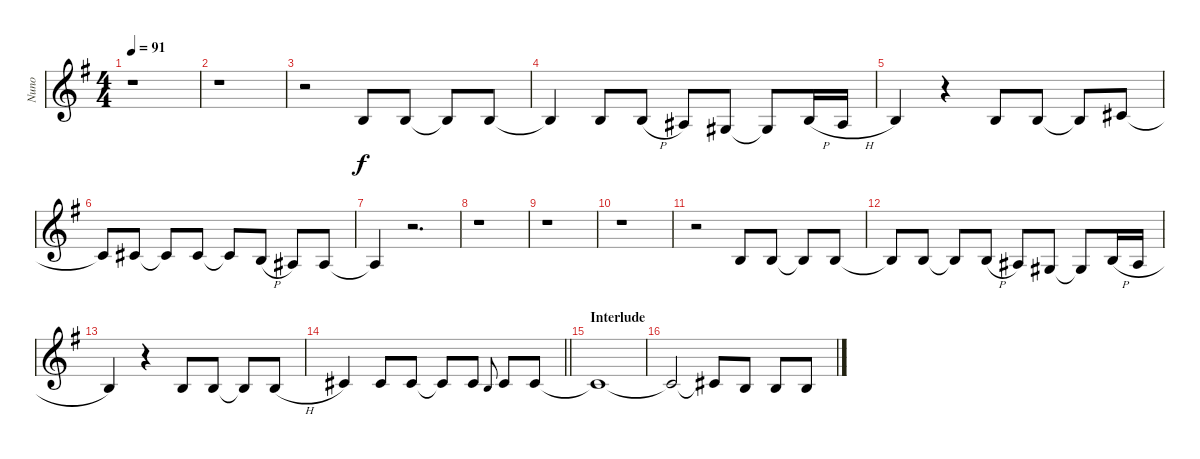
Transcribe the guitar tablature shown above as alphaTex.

\track ("Nuno" "Nuno") {instrument frenchhorn}
\staff {score}
\tuning (Eb4 Bb3 Gb3 Db3 Ab2 Eb2) {hide}
\ts (4 4)
\tempo 91
\clef g2
\ks g
r.1{dy f} |
r.1 |
r.2 1.2.8 1.2.8 1.2{t}.8 1.2.8 |
1.2{t}.4 5.3.8 5.3{h}.8 4.3.8 2.3.8 2.3{t}.8 5.3{h}.16 4.3{h}.16 |
5.3.4 r.4 5.3.8 5.3.8 5.3{t}.8 7.3.8 |
7.3{t}.8 7.3.8 7.3{t}.8 7.3.8 7.3{t}.8 5.3{h}.8 4.3.8 4.3.8 |
4.3{t}.4 r.2{d} |
r.1 |
r.1 |
r.1 |
r.2 1.2.8 1.2.8 1.2{t}.8 1.2.8 |
1.2{t}.8 1.2.8 1.2{t}.8 5.3{h}.8 4.3.8 2.3.8 2.3{t}.8 5.3{h}.16 4.3{h}.16 |
5.3.4 r.4 5.3.8 5.3.8 5.3{t}.8 5.3{h}.8 |
\barLineRight lightlight
7.3.4 7.3.8 7.3.8 7.3{t}.8 7.3.8 5.3.8{gr onbeat} 7.3.8 7.3.8 |
\section ("" "Interlude")
7.3{t}.1 |
7.3{t}.2 7.3{t}.8{beam Up} 5.3.8{beam Up} 5.3.8{beam Up} 5.3.8{beam Up}
